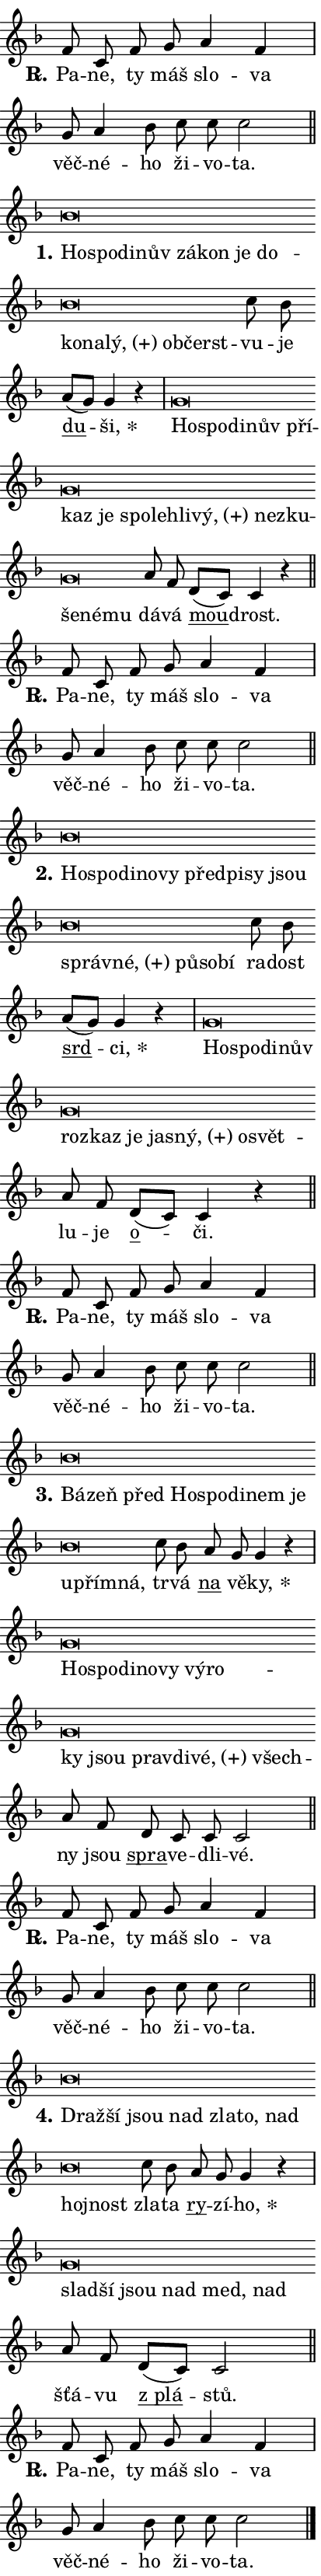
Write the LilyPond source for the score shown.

\version "2.24.0"
\header { tagline = "" }
\paper {
  indent = 0\cm
  top-margin = 0\cm
  right-margin = 0.13\cm % to fit lyric hyphens
  bottom-margin = 0\cm
  left-margin = 0\cm
  paper-width = 7\cm
  page-breaking = #ly:one-page-breaking
  system-system-spacing.basic-distance = #11
  score-system-spacing.basic-distance = #11
  ragged-last = ##f
}


%% Author: Thomas Morley
%% https://lists.gnu.org/archive/html/lilypond-user/2020-05/msg00002.html
#(define (line-position grob)
"Returns position of @var[grob} in current system:
   @code{'start}, if at first time-step
   @code{'end}, if at last time-step
   @code{'middle} otherwise
"
  (let* ((col (ly:item-get-column grob))
         (ln (ly:grob-object col 'left-neighbor))
         (rn (ly:grob-object col 'right-neighbor))
         (col-to-check-left (if (ly:grob? ln) ln col))
         (col-to-check-right (if (ly:grob? rn) rn col))
         (break-dir-left
           (and
             (ly:grob-property col-to-check-left 'non-musical #f)
             (ly:item-break-dir col-to-check-left)))
         (break-dir-right
           (and
             (ly:grob-property col-to-check-right 'non-musical #f)
             (ly:item-break-dir col-to-check-right))))
        (cond ((eqv? 1 break-dir-left) 'start)
              ((eqv? -1 break-dir-right) 'end)
              (else 'middle))))

#(define (tranparent-at-line-position vctor)
  (lambda (grob)
  "Relying on @code{line-position} select the relevant enry from @var{vctor}.
Used to determine transparency,"
    (case (line-position grob)
      ((end) (not (vector-ref vctor 0)))
      ((middle) (not (vector-ref vctor 1)))
      ((start) (not (vector-ref vctor 2))))))

noteHeadBreakVisibility =
#(define-music-function (break-visibility)(vector?)
"Makes @code{NoteHead}s transparent relying on @var{break-visibility}"
#{
  \override NoteHead.transparent =
    #(tranparent-at-line-position break-visibility)
#})

#(define delete-ledgers-for-transparent-note-heads
  (lambda (grob)
    "Reads whether a @code{NoteHead} is transparent.
If so this @code{NoteHead} is removed from @code{'note-heads} from
@var{grob}, which is supposed to be @code{LedgerLineSpanner}.
As a result ledgers are not printed for this @code{NoteHead}"
    (let* ((nhds-array (ly:grob-object grob 'note-heads))
           (nhds-list
             (if (ly:grob-array? nhds-array)
                 (ly:grob-array->list nhds-array)
                 '()))
           ;; Relies on the transparent-property being done before
           ;; Staff.LedgerLineSpanner.after-line-breaking is executed.
           ;; This is fragile ...
           (to-keep
             (remove
               (lambda (nhd)
                 (ly:grob-property nhd 'transparent #f))
               nhds-list)))
      ;; TODO find a better method to iterate over grob-arrays, similiar
      ;; to filter/remove etc for lists
      ;; For now rebuilt from scratch
      (set! (ly:grob-object grob 'note-heads)  '())
      (for-each
        (lambda (nhd)
          (ly:pointer-group-interface::add-grob grob 'note-heads nhd))
        to-keep))))

squashNotes = {
  \override NoteHead.X-extent = #'(-0.2 . 0.2)
  \override NoteHead.Y-extent = #'(-0.75 . 0)
  \override NoteHead.stencil =
    #(lambda (grob)
       (let ((pos (ly:grob-property grob 'staff-position)))
         (begin
           (if (< pos -7) (display "ERROR: Lower brevis then expected\n") (display ""))
           (if (<= pos -6) ly:text-interface::print ly:note-head::print))))
}
unSquashNotes = {
  \revert NoteHead.X-extent
  \revert NoteHead.Y-extent
  \revert NoteHead.stencil
}

hideNotes = \noteHeadBreakVisibility #begin-of-line-visible
unHideNotes = \noteHeadBreakVisibility #all-visible

% work-around for resetting accidentals
% https://lilypond.org/doc/v2.23/Documentation/notation/displaying-rhythms#unmetered-music
cadenzaMeasure = {
  \cadenzaOff
  \partial 1024 s1024
  \cadenzaOn
}

#(define-markup-command (accent layout props text) (markup?)
  "Underline accented syllable"
  (interpret-markup layout props
    #{\markup \override #'(offset . 4.3) \underline { #text }#}))

responsum = \markup \concat {
  "R" \hspace #-1.05 \path #0.1 #'((moveto 0 0.07) (lineto 0.9 0.8)) \hspace #0.05 "."
}

spaceSize = #0.6828661417322834 % exact space size for TeX Gyre Schola

\layout {
  \context {
    \Staff
    \remove "Time_signature_engraver"
    \override LedgerLineSpanner.after-line-breaking = #delete-ledgers-for-transparent-note-heads
  }
  \context {
    \Lyrics {
      \override LyricSpace.minimum-distance = \spaceSize
      \override LyricText.font-name = #"TeX Gyre Schola"
      \override LyricText.font-size = 1
      \override StanzaNumber.font-name = #"TeX Gyre Schola Bold"
      \override StanzaNumber.font-size = 1
    }
  }
  \context {
    \Score 
    \override NoteHead.text =
      #(lambda (grob) 
        (let ((pos (ly:grob-property grob 'staff-position)))
          #{\markup {
            \combine
              \halign #-0.55 \raise #(if (= pos -6) 0 0.5) \override #'(thickness . 2) \draw-line #'(3.2 . 0)
              \musicglyph "noteheads.sM1"
          }#}))
  }
}

% magnetic-lyrics.ily
%
%   written by
%     Jean Abou Samra <jean@abou-samra.fr>
%     Werner Lemberg <wl@gnu.org>
%
%   adapted by
%     Jiri Hon <jiri.hon@gmail.com>
%
% Version 2022-Apr-15

% https://www.mail-archive.com/lilypond-user@gnu.org/msg149350.html

#(define (Left_hyphen_pointer_engraver context)
   "Collect syllable-hyphen-syllable occurrences in lyrics and store
them in properties.  This engraver only looks to the left.  For
example, if the lyrics input is @code{foo -- bar}, it does the
following.

@itemize @bullet
@item
Set the @code{text} property of the @code{LyricHyphen} grob between
@q{foo} and @q{bar} to @code{foo}.

@item
Set the @code{left-hyphen} property of the @code{LyricText} grob with
text @q{foo} to the @code{LyricHyphen} grob between @q{foo} and
@q{bar}.
@end itemize

Use this auxiliary engraver in combination with the
@code{lyric-@/text::@/apply-@/magnetic-@/offset!} hook."
   (let ((hyphen #f)
         (text #f))
     (make-engraver
      (acknowledgers
       ((lyric-syllable-interface engraver grob source-engraver)
        (set! text grob)))
      (end-acknowledgers
       ((lyric-hyphen-interface engraver grob source-engraver)
        ;(when (not (grob::has-interface grob 'lyric-space-interface))
          (set! hyphen grob)));)
      ((stop-translation-timestep engraver)
       (when (and text hyphen)
         (ly:grob-set-object! text 'left-hyphen hyphen))
       (set! text #f)
       (set! hyphen #f)))))

#(define (lyric-text::apply-magnetic-offset! grob)
   "If the space between two syllables is less than the value in
property @code{LyricText@/.details@/.squash-threshold}, move the right
syllable to the left so that it gets concatenated with the left
syllable.

Use this function as a hook for
@code{LyricText@/.after-@/line-@/breaking} if the
@code{Left_@/hyphen_@/pointer_@/engraver} is active."
   (let ((hyphen (ly:grob-object grob 'left-hyphen #f)))
     (when hyphen
       (let ((left-text (ly:spanner-bound hyphen LEFT)))
         (when (grob::has-interface left-text 'lyric-syllable-interface)
           (let* ((common (ly:grob-common-refpoint grob left-text X))
                  (this-x-ext (ly:grob-extent grob common X))
                  (left-x-ext
                   (begin
                     ;; Trigger magnetism for left-text.
                     (ly:grob-property left-text 'after-line-breaking)
                     (ly:grob-extent left-text common X)))
                  ;; `delta` is the gap width between two syllables.
                  (delta (- (interval-start this-x-ext)
                            (interval-end left-x-ext)))
                  (details (ly:grob-property grob 'details))
                  (threshold (assoc-get 'squash-threshold details 0.2)))
             (when (< delta threshold)
               (let* (;; We have to manipulate the input text so that
                      ;; ligatures crossing syllable boundaries are not
                      ;; disabled.  For languages based on the Latin
                      ;; script this is essentially a beautification.
                      ;; However, for non-Western scripts it can be a
                      ;; necessity.
                      (lt (ly:grob-property left-text 'text))
                      (rt (ly:grob-property grob 'text))
                      (is-space (grob::has-interface hyphen 'lyric-space-interface))
                      (space (if is-space " " ""))
                      (extra-delta (if is-space spaceSize 0))
                      ;; Append new syllable.
                      (ltrt-space (if (and (string? lt) (string? rt))
                                (string-append lt space rt)
                                (make-concat-markup (list lt space rt))))
                      ;; Right-align `ltrt` to the right side.
                      (ltrt-space-markup (grob-interpret-markup
                               grob
                               (make-translate-markup
                                (cons (interval-length this-x-ext) 0)
                                (make-right-align-markup ltrt-space)))))
                 (begin
                   ;; Don't print `left-text`.
                   (ly:grob-set-property! left-text 'stencil #f)
                   ;; Set text and stencil (which holds all collected
                   ;; syllables so far) and shift it to the left.
                   (ly:grob-set-property! grob 'text ltrt-space)
                   (ly:grob-set-property! grob 'stencil ltrt-space-markup)
                   (ly:grob-translate-axis! grob (- (- delta extra-delta)) X))))))))))


#(define (lyric-hyphen::displace-bounds-first grob)
   ;; Make very sure this callback isn't triggered too early.
   (let ((left (ly:spanner-bound grob LEFT))
         (right (ly:spanner-bound grob RIGHT)))
     (ly:grob-property left 'after-line-breaking)
     (ly:grob-property right 'after-line-breaking)
     (ly:lyric-hyphen::print grob)))

squashThreshold = #0.4

\layout {
  \context {
    \Lyrics
    \consists #Left_hyphen_pointer_engraver
    \override LyricText.after-line-breaking =
      #lyric-text::apply-magnetic-offset!
    \override LyricHyphen.stencil = #lyric-hyphen::displace-bounds-first
    \override LyricText.details.squash-threshold = \squashThreshold
    \override LyricHyphen.minimum-distance = 0
    \override LyricHyphen.minimum-length = \squashThreshold
  }
}

squashText = \override LyricText.details.squash-threshold = 9999
unSquashText = \override LyricText.details.squash-threshold = \squashThreshold

leftText = \override LyricText.self-alignment-X = #LEFT
unLeftText = \revert LyricText.self-alignment-X

starOffset = #(lambda (grob) 
                (let ((x_offset (ly:self-alignment-interface::aligned-on-x-parent grob)))
                  (if (= x_offset 0) 0 (+ x_offset 1.2))))

star = #(define-music-function (syllable)(string?)
"Append star separator at the end of a syllable"
#{
  \once \override LyricText.X-offset = #starOffset
  \lyricmode { \markup {
    #syllable
    \override #'((font-name . "TeX Gyre Schola Bold")) \hspace #0.2 \lower #0.65 \larger "*"
  } }
#})

starAccent = #(define-music-function (syllable)(string?)
"Append star separator at the end of a syllable and make accent"
#{
  \once \override LyricText.X-offset = #starOffset
  \lyricmode { \markup {
    \accent #syllable
    \override #'((font-name . "TeX Gyre Schola Bold")) \hspace #0.2 \lower #0.65 \larger "*"
  } }
#})

breath = #(define-music-function (syllable)(string?)
"Append breathing indicator at the end of a syllable"
#{
  \lyricmode { \markup { #syllable "+" } }
#})

optionalBreath = #(define-music-function (syllable)(string?)
"Append optional breathing indicator at the end of a syllable"
#{
  \lyricmode { \markup { #syllable "(+)" } }
#})


\score {
    <<
        \new Voice = "melody" { \cadenzaOn \key f \major \relative { f'8 c f g a4 f \cadenzaMeasure \bar "|" g8 a4 bes8 \bar "" c c c2 \cadenzaMeasure \bar "||" \break } }
        \new Lyrics \lyricsto "melody" { \lyricmode { \set stanza = \responsum
Pa -- ne, ty máš slo -- va věč -- né -- ho ži -- vo -- ta. } }
    >>
    \layout {}
}

\score {
    <<
        \new Voice = "melody" { \cadenzaOn \key f \major \relative { \squashNotes bes'\breve*1/16 \hideNotes \breve*1/16 \bar "" \breve*1/16 \bar "" \breve*1/16 \bar "" \breve*1/16 \bar "" \breve*1/16 \bar "" \breve*1/16 \bar "" \breve*1/16 \bar "" \breve*1/16 \bar "" \breve*1/16 \bar "" \breve*1/16 \bar "" \breve*1/16 \breve*1/16 \bar "" \unHideNotes \unSquashNotes c8 bes \bar "" a[( g)] g4 r \cadenzaMeasure \bar "|" \squashNotes g\breve*1/16 \hideNotes \breve*1/16 \bar "" \breve*1/16 \bar "" \breve*1/16 \bar "" \breve*1/16 \bar "" \breve*1/16 \bar "" \breve*1/16 \bar "" \breve*1/16 \bar "" \breve*1/16 \bar "" \breve*1/16 \bar "" \breve*1/16 \bar "" \breve*1/16 \bar "" \breve*1/16 \bar "" \breve*1/16 \bar "" \breve*1/16 \breve*1/16 \bar "" \unHideNotes \unSquashNotes a8 f \bar "" d[( c)] c4 r \cadenzaMeasure \bar "||" \break } }
        \new Lyrics \lyricsto "melody" { \lyricmode { \set stanza = "1."
\leftText Ho -- \squashText spo -- di -- nův zá -- kon je do -- ko -- na -- \optionalBreath lý, ob -- čerst -- \unLeftText \unSquashText vu -- je \markup \accent du -- \star ši, \leftText Ho -- \squashText spo -- di -- nův pří -- kaz je spo -- leh -- li -- \optionalBreath vý, ne -- zku -- še -- né -- mu \unLeftText \unSquashText dá -- vá \markup \accent mou -- drost. } }
    >>
    \layout {}
}

\score {
    <<
        \new Voice = "melody" { \cadenzaOn \key f \major \relative { f'8 c f g a4 f \cadenzaMeasure \bar "|" g8 a4 bes8 \bar "" c c c2 \cadenzaMeasure \bar "||" \break } }
        \new Lyrics \lyricsto "melody" { \lyricmode { \set stanza = \responsum
Pa -- ne, ty máš slo -- va věč -- né -- ho ži -- vo -- ta. } }
    >>
    \layout {}
}

\score {
    <<
        \new Voice = "melody" { \cadenzaOn \key f \major \relative { \squashNotes bes'\breve*1/16 \hideNotes \breve*1/16 \bar "" \breve*1/16 \bar "" \breve*1/16 \bar "" \breve*1/16 \bar "" \breve*1/16 \bar "" \breve*1/16 \bar "" \breve*1/16 \bar "" \breve*1/16 \bar "" \breve*1/16 \bar "" \breve*1/16 \bar "" \breve*1/16 \bar "" \breve*1/16 \breve*1/16 \bar "" \unHideNotes \unSquashNotes c8 bes \bar "" a[( g)] g4 r \cadenzaMeasure \bar "|" \squashNotes g\breve*1/16 \hideNotes \breve*1/16 \bar "" \breve*1/16 \bar "" \breve*1/16 \bar "" \breve*1/16 \bar "" \breve*1/16 \bar "" \breve*1/16 \bar "" \breve*1/16 \bar "" \breve*1/16 \bar "" \breve*1/16 \breve*1/16 \bar "" \unHideNotes \unSquashNotes a8 f \bar "" d[( c)] c4 r \cadenzaMeasure \bar "||" \break } }
        \new Lyrics \lyricsto "melody" { \lyricmode { \set stanza = "2."
\leftText Ho -- \squashText spo -- di -- no -- vy před -- pi -- sy jsou správ -- \optionalBreath né, pů -- so -- bí \unLeftText \unSquashText ra -- dost \markup \accent srd -- \star ci, \leftText Ho -- \squashText spo -- di -- nův roz -- kaz je ja -- \optionalBreath sný, o -- svět -- \unLeftText \unSquashText lu -- je \markup \accent o -- či. } }
    >>
    \layout {}
}

\score {
    <<
        \new Voice = "melody" { \cadenzaOn \key f \major \relative { f'8 c f g a4 f \cadenzaMeasure \bar "|" g8 a4 bes8 \bar "" c c c2 \cadenzaMeasure \bar "||" \break } }
        \new Lyrics \lyricsto "melody" { \lyricmode { \set stanza = \responsum
Pa -- ne, ty máš slo -- va věč -- né -- ho ži -- vo -- ta. } }
    >>
    \layout {}
}

\score {
    <<
        \new Voice = "melody" { \cadenzaOn \key f \major \relative { \squashNotes bes'\breve*1/16 \hideNotes \breve*1/16 \bar "" \breve*1/16 \bar "" \breve*1/16 \bar "" \breve*1/16 \bar "" \breve*1/16 \bar "" \breve*1/16 \bar "" \breve*1/16 \bar "" \breve*1/16 \bar "" \breve*1/16 \breve*1/16 \bar "" \unHideNotes \unSquashNotes c8 bes \bar "" a g g4 r \cadenzaMeasure \bar "|" \squashNotes g\breve*1/16 \hideNotes \breve*1/16 \bar "" \breve*1/16 \bar "" \breve*1/16 \bar "" \breve*1/16 \bar "" \breve*1/16 \bar "" \breve*1/16 \bar "" \breve*1/16 \bar "" \breve*1/16 \bar "" \breve*1/16 \bar "" \breve*1/16 \bar "" \breve*1/16 \breve*1/16 \bar "" \unHideNotes \unSquashNotes a8 f \bar "" d c c c2 \cadenzaMeasure \bar "||" \break } }
        \new Lyrics \lyricsto "melody" { \lyricmode { \set stanza = "3."
\leftText Bá -- \squashText zeň před Ho -- spo -- di -- nem je u -- přím -- ná, \unLeftText \unSquashText tr -- vá \markup \accent na vě -- \star ky, \leftText Ho -- \squashText spo -- di -- no -- vy vý -- ro -- ky jsou prav -- di -- \optionalBreath vé, všech -- \unLeftText \unSquashText ny jsou \markup \accent spra -- ve -- dli -- vé. } }
    >>
    \layout {}
}

\score {
    <<
        \new Voice = "melody" { \cadenzaOn \key f \major \relative { f'8 c f g a4 f \cadenzaMeasure \bar "|" g8 a4 bes8 \bar "" c c c2 \cadenzaMeasure \bar "||" \break } }
        \new Lyrics \lyricsto "melody" { \lyricmode { \set stanza = \responsum
Pa -- ne, ty máš slo -- va věč -- né -- ho ži -- vo -- ta. } }
    >>
    \layout {}
}

\score {
    <<
        \new Voice = "melody" { \cadenzaOn \key f \major \relative { \squashNotes bes'\breve*1/16 \hideNotes \breve*1/16 \bar "" \breve*1/16 \bar "" \breve*1/16 \bar "" \breve*1/16 \bar "" \breve*1/16 \bar "" \breve*1/16 \bar "" \breve*1/16 \breve*1/16 \bar "" \unHideNotes \unSquashNotes c8 bes \bar "" a g g4 r \cadenzaMeasure \bar "|" \squashNotes g\breve*1/16 \hideNotes \breve*1/16 \bar "" \breve*1/16 \bar "" \breve*1/16 \bar "" \breve*1/16 \breve*1/16 \bar "" \unHideNotes \unSquashNotes a8 f \bar "" d[( c)] c2 \cadenzaMeasure \bar "||" \break } }
        \new Lyrics \lyricsto "melody" { \lyricmode { \set stanza = "4."
\leftText Draž -- \squashText ší jsou nad zla -- to, nad hoj -- nost \unLeftText \unSquashText zla -- ta \markup \accent ry -- zí -- \star ho, \leftText slad -- \squashText ší jsou nad med, nad \unLeftText \unSquashText šťá -- vu \markup \accent "z plá" -- stů. } }
    >>
    \layout {}
}

\score {
    <<
        \new Voice = "melody" { \cadenzaOn \key f \major \relative { f'8 c f g a4 f \cadenzaMeasure \bar "|" g8 a4 bes8 \bar "" c c c2 \cadenzaMeasure \bar "||" \break } \bar "|." }
        \new Lyrics \lyricsto "melody" { \lyricmode { \set stanza = \responsum
Pa -- ne, ty máš slo -- va věč -- né -- ho ži -- vo -- ta. } }
    >>
    \layout {}
}
